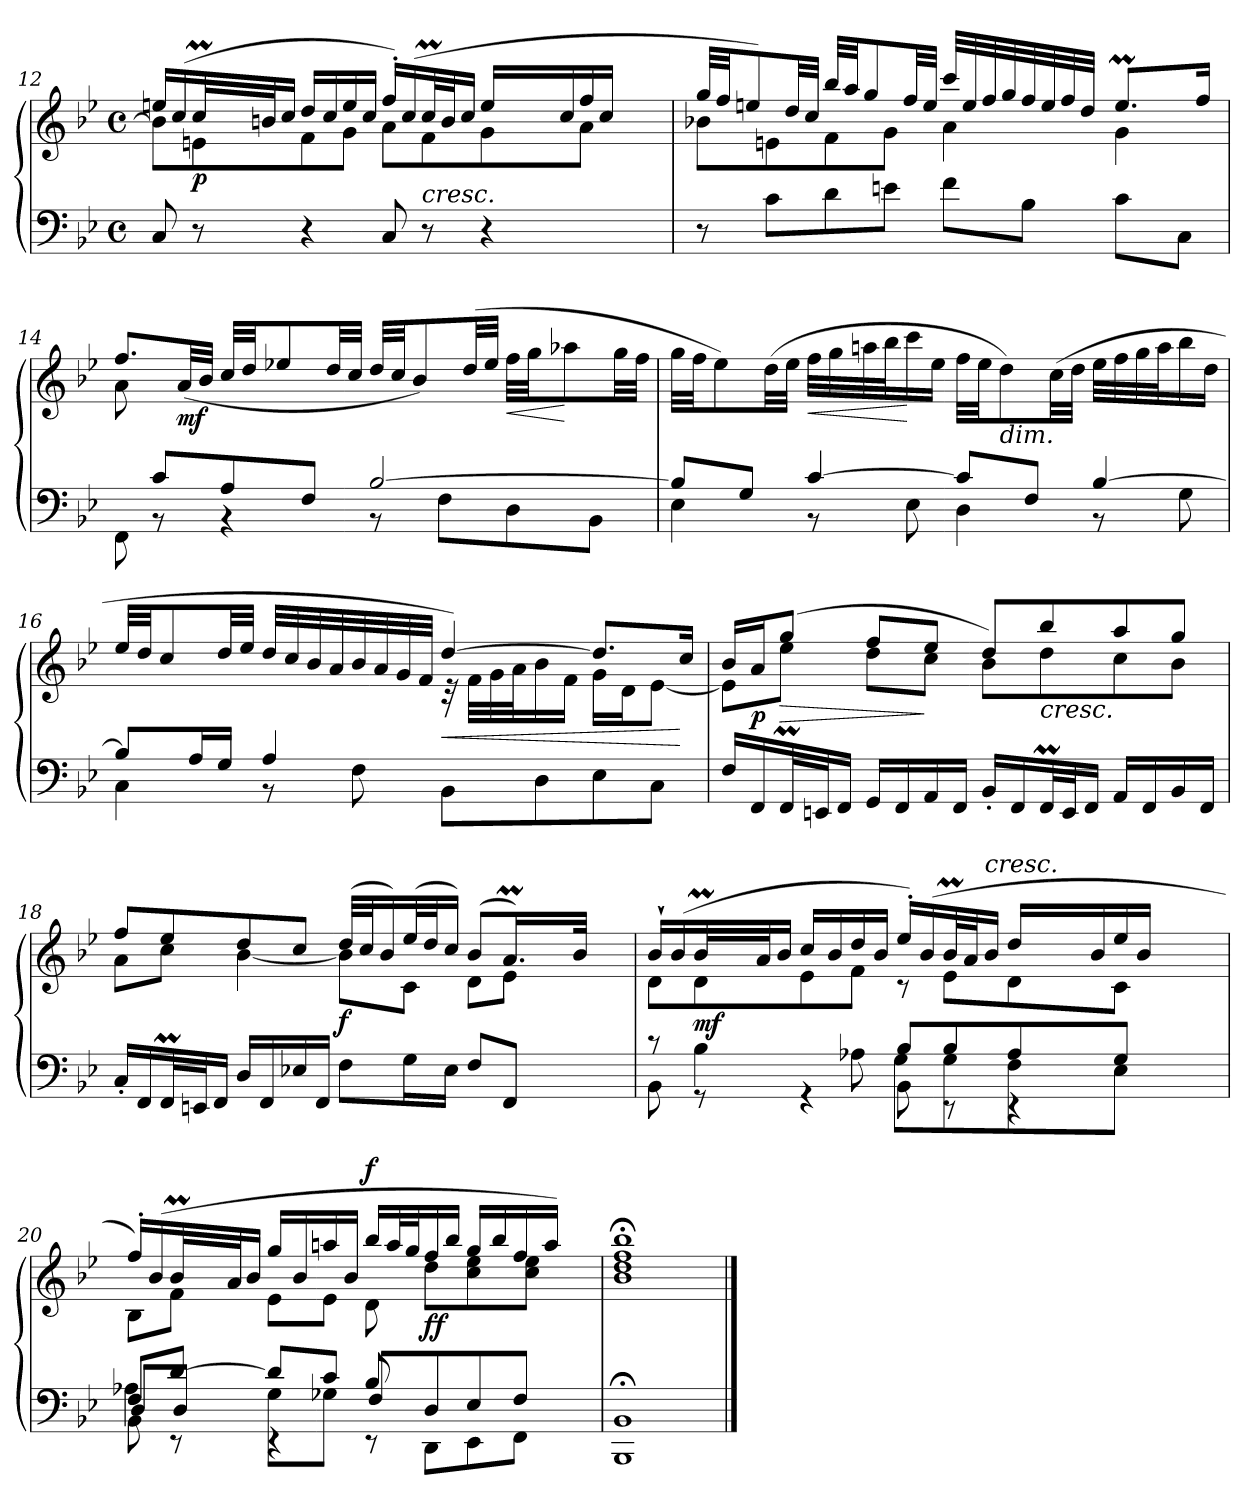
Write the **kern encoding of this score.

**kern	**kern	**dynam
*part1	*part1	*part1
*staff2	*staff1	*staff1/2
*clefF4	*clefG2	*
*k[b-e-]	*k[b-e-]	*
*B-:	*B-:	*
*M4/4	*M4/4	*
*met(c)	*met(c)	*
=12	=12	=12
*	*^	*
*	*	*^	*
8C/	16een/LL	8b-\L]	8ryy	.
.	(>16cc/	.	.	.
!	!	!	!	!LO:DY:b
8r	32ccM/L	8en\	4096%41cc/yy	p
.	.	.	4096%41dd/yy	.
.	.	.	2048%23cc/yy	.
.	32bn/J	.	4...ryy	.
.	16cc/JJ	.	.	.
4r	16dd/LL	8f\	.	.
.	16cc/	.	.	.
.	16ee/	8g\J	.	.
.	16cc/JJ	.	.	.
8C/	16ff'>/LL)	8a\L	.	.
.	(>16cc/	.	.	.
!LO:TX:a:i:t=cresc.	!	!	!	!
8r	32ccM/L	8f\	4096%41cc/yy	.
.	.	.	4096%41dd/yy	.
.	.	.	2048%23cc/yy	.
.	32b/J	.	4ryy	.
.	16cc/JJ	.	.	.
4r	16ee/LL	8g\	.	.
.	16cc/	.	.	.
.	16ff/	8a\J	.	.
.	.	.	16.ryy	.
.	16cc/JJ	.	.	.
!!LO:LB:g=z	!!	!!
=13	=13	=13	=13	=13
8r	32gg/LLL	8b-X\L	2.ryy	.
.	32ff/JJ	.	.	.
.	8een/)	.	.	.
8c\L	.	8en\	.	.
.	32dd/LL	.	.	.
.	32cc/JJJ	.	.	.
8d\	32bb-/LLL	8f\	.	.
.	32aa/JJ	.	.	.
.	8gg/	.	.	.
8en\J	.	8g\J	.	.
.	32ff/LL	.	.	.
.	32ee/JJJ	.	.	.
8f\L	32ccc/LLL	4a\	.	.
.	32ee/	.	.	.
.	32ff/	.	.	.
.	32gg/	.	.	.
8B-\J	32ff/	.	.	.
.	32ee/	.	.	.
.	32ff/	.	.	.
.	32dd/JJJ	.	.	.
8c\L	8.eem/L	4g\	2048%79ee/yy	.
.	.	.	2048%79ff/yy	.
.	.	.	1024%113ee/yy	.
8C\J	.	.	.	.
.	16ff/Jk	.	16ryy	.
*	*	*v	*v	*
=14	=14	=14	=14
*^	*	*	*
8ryy	8FF\	8.ff/L	8a\	.
8c/L	8rBB	.	8ryy	.
!	!	!	!	!LO:DY:b
.	.	(>32a/LL	.	mf
.	.	32b-/JJJ	.	.
8A/	4rBB	32cc/LLL	4ryy	.
.	.	32dd/JJ	.	.
.	.	8ee-X/	.	.
8F/J	.	.	.	.
.	.	32dd/LL	.	.
.	.	32cc/JJJ	.	.
[>2B-/	8rBB	32dd/LLL	2ryy	.
.	.	32cc/JJ	.	.
.	.	8b-/)	.	.
.	8F\L	.	.	.
.	.	(>32dd/LL	.	.
.	.	32ee-/JJJ	.	.
!	!	!	!	!LO:HP:b
.	8D\	32ff\LLL	.	<
.	.	32gg\JJ	.	.
.	.	8aa-X\	.	[
.	8BB-\J	.	.	.
.	.	32gg\LL	.	.
.	.	32ff\JJJ	.	.
*	*	*v	*v	*
!!LO:LB:g=z
=15	=15	=15	=15
8B-/L]	4E-\	32gg\LLL	.
.	.	32ff\JJ	.
.	.	8ee-\)	.
8G/J	.	.	.
.	.	(>32dd\LL	.
.	.	32ee-\JJJ	.
!	!	!	!LO:HP:b
[>4c/	8r	32ff\LLL	<
.	.	32gg\	.
.	.	32aan\	.
.	.	32bb-\J	.
.	8E-\	16ccc\	[
.	.	16ee-\JJ	.
8c/L]	4D\	32ff\LLL	.
.	.	32ee-\JJ	.
!	!	!LO:TX:b:i:t=dim.	!
.	.	8dd\)	.
8F/J	.	.	.
.	.	(>32cc\LL	.
.	.	32dd\JJJ	.
[>4B-/	8r	32ee-\LLL	.
.	.	32ff\	.
.	.	32gg\	.
.	.	32aa\J	.
.	8G\	16bb-\	.
.	.	16dd\JJ	.
=16	=16	=16	=16
*	*	*^	*
8B-/L]	4C\	32ee-/LLL	4ryy	.
.	.	32dd/JJ	.	.
.	.	8cc/	.	.
16A/L	.	.	.	.
16G/JJ	.	32dd/LL	.	.
.	.	32ee-/JJJ	.	.
4A/	8r	32dd/LLL	4ryy	.
.	.	32cc/	.	.
.	.	32b-/	.	.
.	.	32a/	.	.
.	8F\	32b-/	.	.
.	.	32a/	.	.
.	.	32g/	.	.
.	.	32f/JJJ	.	.
!	!	!	!	!LO:HP:b
2ryy	8BB-\L	[>4dd/)	32rc	<
.	.	.	32f\LLL	.
.	.	.	32g\	.
.	.	.	32a\J	.
.	8D\	.	16b-\	.
.	.	.	16f\JJ	.
.	8E-\	8.dd/L]	16g\LL	.
.	.	.	16d\J	.
.	8C\J	.	[<8e-\J	.
.	.	16cc/Jk	.	[
*v	*v	*	*	*
!!LO:LB:g=z	!!
=17	=17	=17	=17
16F/LL	16b-/LL	8e-\L]	.
!	!	!	!LO:DY:b
16FF/	16a/J	.	p
!	!	!	!LO:HP:b
32FFM/L	(>8gg/J	8ee-\J	>
32EEn/J	.	.	.
16FF/JJ	.	.	.
16GG/LL	8ff/L	8dd\L	.
16FF/	.	.	.
16AA/	8ee-/J	8cc\J	]
16FF/JJ	.	.	.
16BB-'</LL	8dd/L)	8b-\L	.
16FF/	.	.	.
!	!LO:TX:b:i:t=cresc.	!	!
32FFM/L	8bb-/	8dd\	.
32EE/J	.	.	.
16FF/JJ	.	.	.
16AA/LL	8aa/	8cc\	.
16FF/	.	.	.
16BB-/	8gg/J	8b-\J	.
16FF/JJ	.	.	.
=18	=18	=18	=18
*	*	*^	*
16C'</LL	8ff/L	8a\L	2..ryy	.
16FF/	.	.	.	.
32FFM/L	8ee-/	8cc\J	.	.
32EEn/J	.	.	.	.
16FF/JJ	.	.	.	.
16D/LL	8dd/	[<4b-\	.	.
16FF/	.	.	.	.
16E-X/	8cc/J	.	.	.
16FF/JJ	.	.	.	.
!	!	!	!	!LO:DY:b
8F\L	(>32dd/LLL	8b-\L]	.	f
.	32cc/J	.	.	.
.	16b-/)	.	.	.
16G\L	(>32ee-/L	8c\J	.	.
.	32dd/J	.	.	.
16E-\JJ	16cc/JJ)	.	.	.
8F/L	(>8b-/L	8d\L	.	.
8FF/J	16.am/L)	8e-\J	4096%123a/yy	.
.	.	.	4096%123b-/yy	.
.	.	.	2048%69a/yy	.
.	32b-/JJk	.	32ryy	.
!!LO:LB:g=z	!!	!!
=19	=19	=19	=19	=19
*^	*	*	*	*
*	*^	*	*	*	*
8rc	8BB-\	2ryy	16b-`>/LL	8d\L	8ryy	.
.	.	.	(>16b-/	.	.	.
!	!	!	!	!	!	!LO:DY:b
8rFF	4B-\	.	32b-M/L	8d\	4096%41b-/yy	mf
.	.	.	.	.	4096%41cc/yy	.
.	.	.	.	.	2048%23b-/yy	.
.	.	.	32a/J	.	4...ryy	.
.	.	.	16b-/JJ	.	.	.
4rFF	.	.	16cc/LL	8e-\	.	.
.	.	.	16b-/	.	.	.
.	8A-X\	.	16dd/	8f\J	.	.
.	.	.	16b-/JJ	.	.	.
8B-/L	8BB-\	8G\L	16ee-'>/LL)	8rc	.	.
.	.	.	(>16b-/	.	.	.
8B-/	8rEE	8G\	32b-M/L	8e-\L	4096%41b-/yy	.
.	.	.	.	.	4096%41cc/yy	.
.	.	.	.	.	2048%23b-/yy	.
.	.	.	32a/J	.	4ryy	.
!	!	!	!LO:TX:a:i:t=cresc.	!	!	!
.	.	.	16b-/JJ	.	.	.
8A-/	4rEE	8F\	16dd/LL	8d\	.	.
.	.	.	16b-/	.	.	.
8G/J	.	8E-\J	16ee-/	8c\J	.	.
.	.	.	.	.	16.ryy	.
.	.	.	16b-/JJ	.	.	.
=20	=20	=20	=20	=20	=20	=20
*	*	*^	*	*	*	*
8F/L	8BB-\	4A-X\	8D/L	16ff'>/LL)	8B-\L	8ryy	.
.	.	.	.	(>16b-/	.	.	.
[>8d/J	8rEE	.	8D/J	32b-M/L	8f\J	4096%41b-/yy	.
.	.	.	.	.	.	4096%41cc/yy	.
.	.	.	.	.	.	2048%23b-/yy	.
.	.	.	.	32a/J	.	2ryy	.
.	.	.	.	16b-/JJ	.	.	.
8d/L]	4rEE	8G\L	4ryy	16gg/LL	8e-\L	.	.
.	.	.	.	16b-/	.	.	.
8c/J	.	8G-X\J	.	16aan/	8e-\J	.	.
.	.	.	.	16b-/JJ	.	.	.
!	!	!	!	!	!	!	!LO:DY:a
8B-/	8rEE	8F/L	2ryy	16bb-/LL	8d\	.	f
.	.	.	.	32aa/L	.	.	.
.	.	.	.	32gg/J	.	.	.
!	!	!	!	!	!	!	!LO:DY:b
8ryy	8DD\L	8D/	.	16ff/	8dd\L	.	ff
.	.	.	.	.	.	4ryy	.
.	.	.	.	16bb-/JJ	.	.	.
4ryy	8EE-\	8E-/	.	16gg/LL	8cc\ 8ee-\	.	.
.	.	.	.	16bb-/	.	.	.
.	8FF\J	8F/J	.	16ff/	8cc\ 8ee-\J	.	.
.	.	.	.	.	.	16.ryy	.
.	.	.	.	16aa/JJ)	.	.	.
*v	*v	*v	*v	*	*	*	*
*	*v	*v	*v	*
=21	=21	=21
1BBB-;< 1BB-;<	1b-;< 1dd;< 1ff;< 1bb-;<	.
==	==	==
*-	*-	*-
